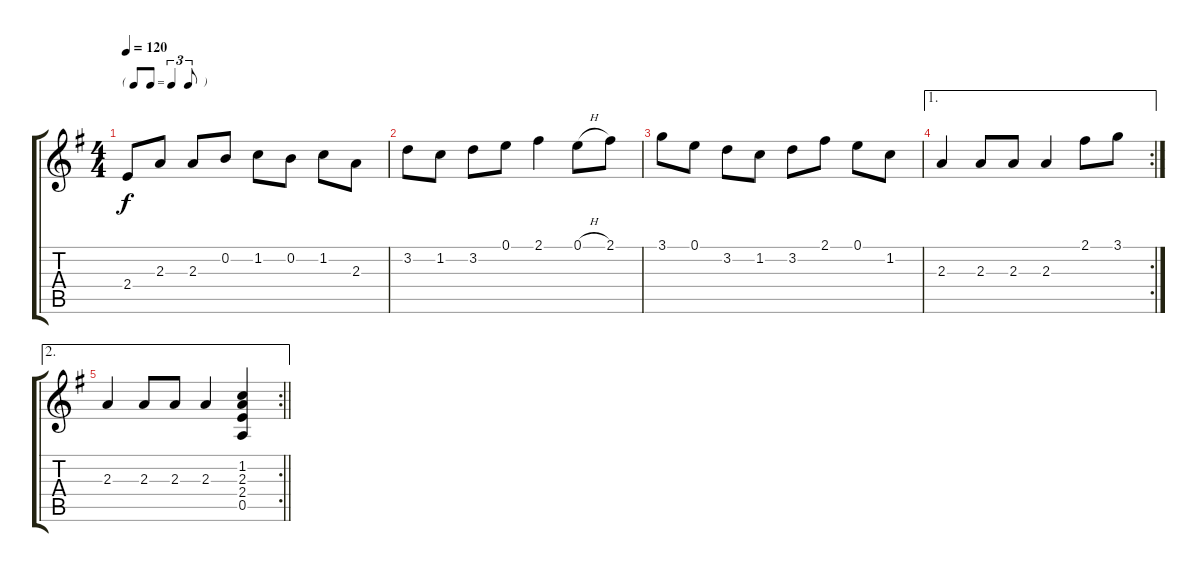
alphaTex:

\track "" {instrument acousticguitarsteel}
\staff {score tabs}
\tuning (E4 B3 G3 D3 A2 E2) {hide}
\ts (4 4)
\tf triplet8th
\tempo 120
\clef g2
\ks g
2.4.8{dy f} 2.3.8 2.3.8 0.2.8 1.2.8 0.2.8 1.2.8 2.3.8 |
3.2.8 1.2.8 3.2.8 0.1.8 2.1.4 0.1{h}.8 2.1.8 |
3.1.8 0.1.8 3.2.8 1.2.8 3.2.8 2.1.8 0.1.8 1.2.8 |
\ae 1
\rc 2
2.3.4 2.3.8 2.3.8 2.3.4 2.1.8 3.1.8 |
\ae 2
\rc 2
\barLineRight lightlight
2.3.4 2.3.8 2.3.8 2.3.4 (1.2 2.3 2.4 0.5).4
